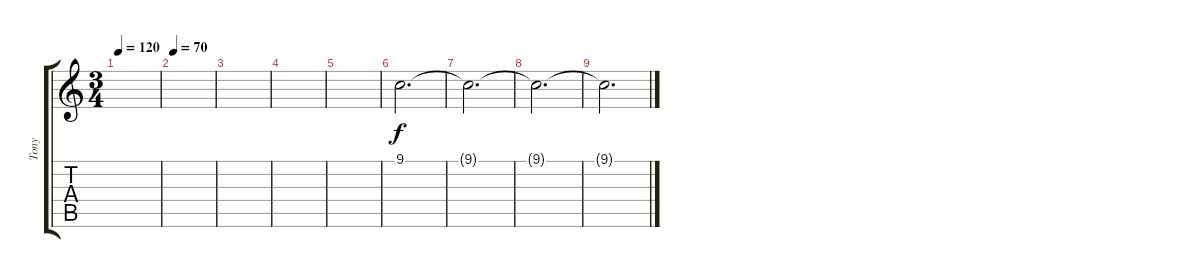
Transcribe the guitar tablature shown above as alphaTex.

\track ("Tony" "Tony") {instrument stringensemble2}
\staff {score tabs}
\tuning (Eb4 Bb3 Gb3 Db3 Ab2 Eb2) {hide}
\ts (3 4)
\tempo 120
\clef g2
\ks c
|
\tempo 70
|
|
|
|
9.1.2{d instrument stringensemble2} |
9.1{t}.2{d} |
9.1{t}.2{d} |
9.1{t}.2{d}
